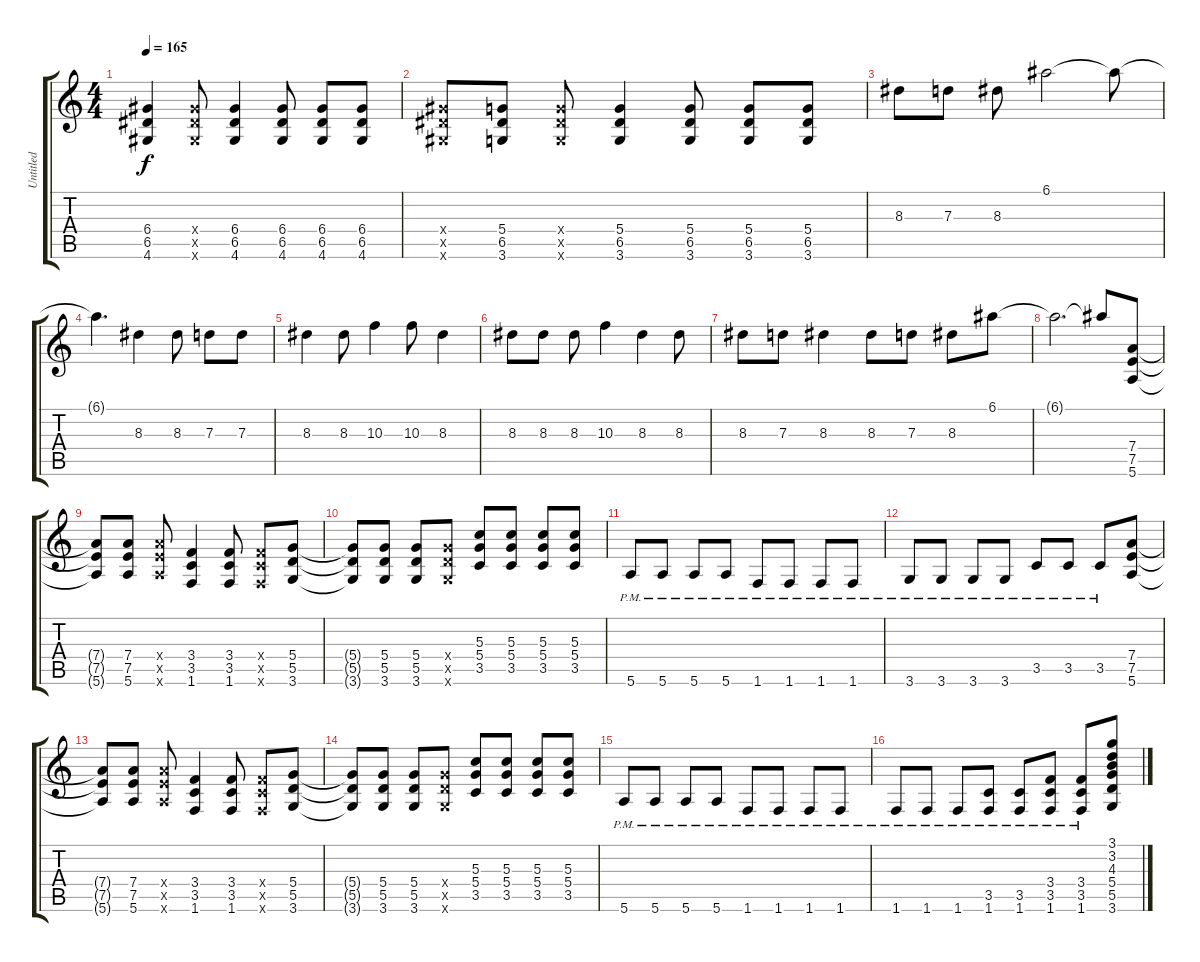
\track ("Untitled" "Untitled") {instrument distortionguitar}
\staff {score tabs}
\tuning (E4 B3 G3 D3 A2 E2) {hide}
\ts (4 4)
\tempo 165
\clef g2
\ks c
(6.4 6.5 4.6).4{dy f} (6.4{x} 6.5{x} 4.6{x}).8 (6.4 6.5 4.6).4 (6.4 6.5 4.6).8 (6.4 6.5 4.6).8 (6.4 6.5 4.6).8 |
(6.4{x} 6.5{x} 4.6{x}).8 (5.4 6.5 3.6).8 (5.4{x} 6.5{x} 3.6{x}).8 (5.4 6.5 3.6).4 (5.4 6.5 3.6).8 (5.4 6.5 3.6).8 (5.4 6.5 3.6).8 |
8.3.8 7.3.8 8.3.8 6.1.2 6.1{t}.8 |
6.1{t}.4{d} 8.3.4 8.3.8 7.3.8 7.3.8 |
8.3.4 8.3.8 10.3.4 10.3.8 8.3.4 |
8.3.8 8.3.8 8.3.8 10.3.4 8.3.4 8.3.8 |
8.3.8 7.3.8 8.3.4 8.3.8 7.3.8 8.3.8 6.1.8 |
6.1{t}.2{d} 6.1{t}.8 (7.4 7.5 5.6).8 |
(7.4{t} 7.5{t} 5.6{t}).8 (7.4 7.5 5.6).8 (7.4{x} 7.5{x} 5.6{x}).8 (3.4 3.5 1.6).4 (3.4 3.5 1.6).8 (3.4{x} 3.5{x} 1.6{x}).8 (5.4 5.5 3.6).8 |
(5.4{t} 5.5{t} 3.6{t}).8 (5.4 5.5 3.6).8 (5.4 5.5 3.6).8 (5.4{x} 5.5{x} 3.6{x}).8 (5.3 5.4 3.5).8 (5.3 5.4 3.5).8 (5.3 5.4 3.5).8 (5.3 5.4 3.5).8 |
5.6{pm}.8 5.6{pm}.8 5.6{pm}.8 5.6{pm}.8 1.6{pm}.8 1.6{pm}.8 1.6{pm}.8 1.6{pm}.8 |
3.6{pm}.8 3.6{pm}.8 3.6{pm}.8 3.6{pm}.8 3.5{pm}.8 3.5{pm}.8 3.5{pm}.8 (7.4 7.5 5.6).8 |
(7.4{t} 7.5{t} 5.6{t}).8 (7.4 7.5 5.6).8 (7.4{x} 7.5{x} 5.6{x}).8 (3.4 3.5 1.6).4 (3.4 3.5 1.6).8 (3.4{x} 3.5{x} 1.6{x}).8 (5.4 5.5 3.6).8 |
(5.4{t} 5.5{t} 3.6{t}).8 (5.4 5.5 3.6).8 (5.4 5.5 3.6).8 (5.4{x} 5.5{x} 3.6{x}).8 (5.3 5.4 3.5).8 (5.3 5.4 3.5).8 (5.3 5.4 3.5).8 (5.3 5.4 3.5).8 |
5.6{pm}.8 5.6{pm}.8 5.6{pm}.8 5.6{pm}.8 1.6{pm}.8 1.6{pm}.8 1.6{pm}.8 1.6{pm}.8 |
1.6{pm}.8 1.6{pm}.8 1.6{pm}.8 (3.5{pm} 1.6{pm}).8 (3.5{pm} 1.6{pm}).8 (3.4{pm} 3.5{pm} 1.6{pm}).8 (3.4{pm} 3.5{pm} 1.6{pm}).8 (3.1 3.2 4.3 5.4 5.5 3.6).8
